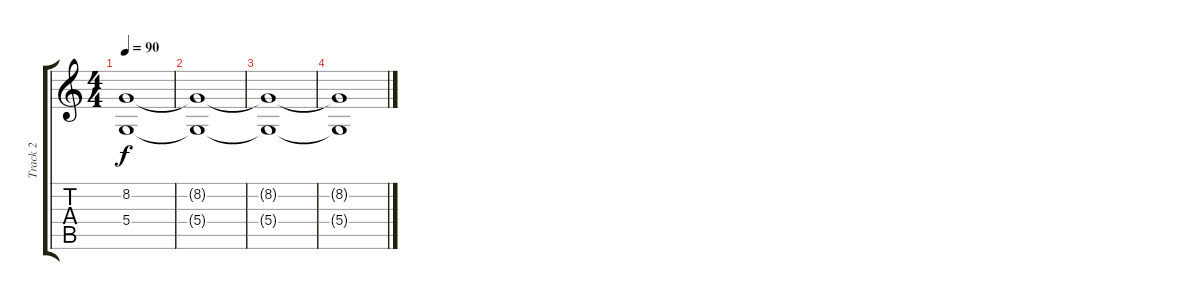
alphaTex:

\track ("Track 2" "Track 2") {instrument stringensemble1}
\staff {score tabs}
\tuning (E4 B3 G3 D3 A2 E2) {hide}
\ts (4 4)
\tempo 90
\clef g2
\ks c
(8.2 5.4).1{dy f} |
(8.2{t} 5.4{t}).1 |
(8.2{t} 5.4{t}).1 |
(8.2{t} 5.4{t}).1
